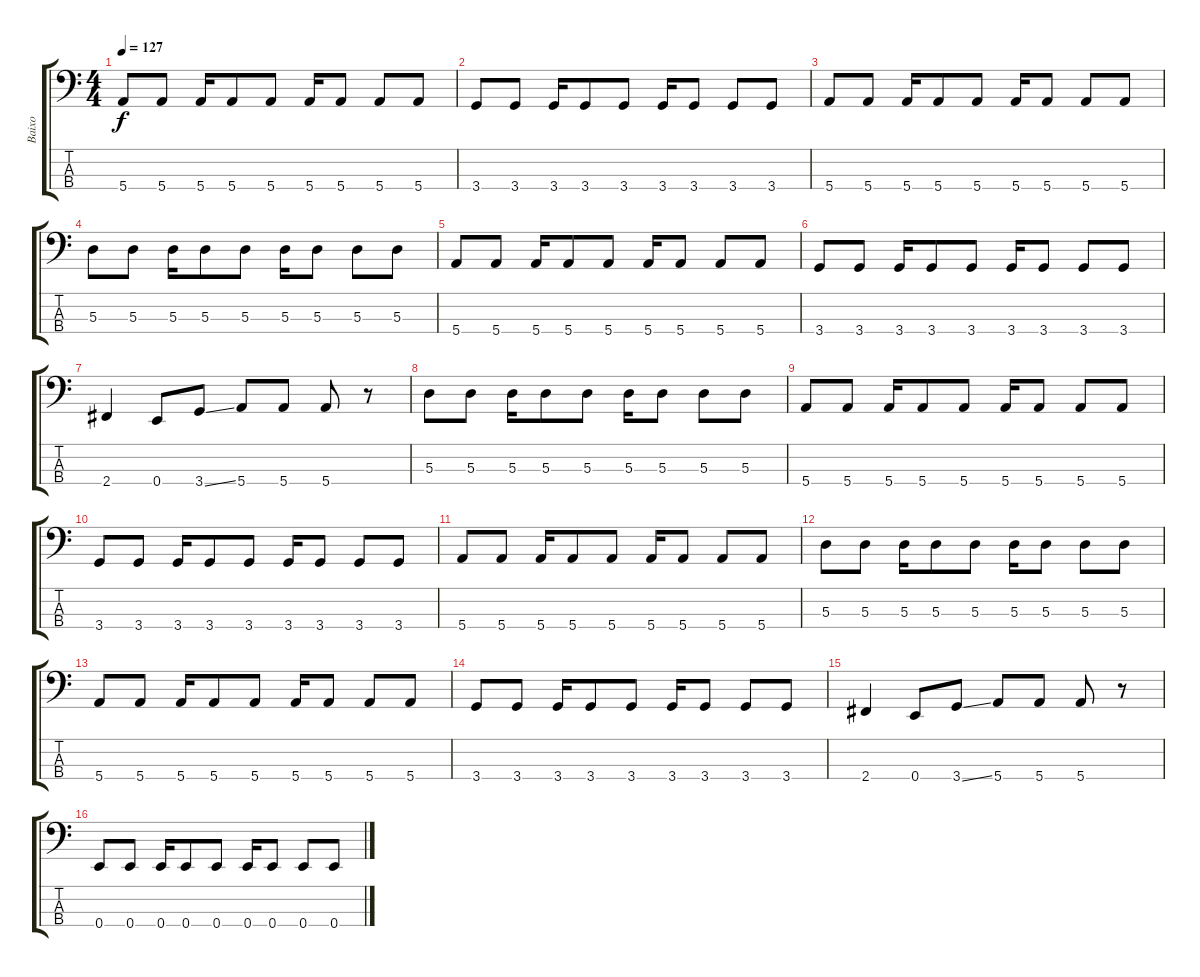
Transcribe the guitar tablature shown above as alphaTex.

\track ("Baixo" "Baixo") {instrument synthbass1}
\staff {score tabs}
\tuning (G2 D2 A1 E1) {hide}
\ts (4 4)
\tempo 127
\clef f4
\ks c
5.4.8{dy f} 5.4.8 5.4.16 5.4.8 5.4.8 5.4.16 5.4.8 5.4.8 5.4.8 |
3.4.8 3.4.8 3.4.16 3.4.8 3.4.8 3.4.16 3.4.8 3.4.8 3.4.8 |
5.4.8 5.4.8 5.4.16 5.4.8 5.4.8 5.4.16 5.4.8 5.4.8 5.4.8 |
5.3.8 5.3.8 5.3.16 5.3.8 5.3.8 5.3.16 5.3.8 5.3.8 5.3.8 |
5.4.8 5.4.8 5.4.16 5.4.8 5.4.8 5.4.16 5.4.8 5.4.8 5.4.8 |
3.4.8 3.4.8 3.4.16 3.4.8 3.4.8 3.4.16 3.4.8 3.4.8 3.4.8 |
2.4.4 0.4.8 3.4{ss}.8 5.4.8 5.4.8 5.4.8 r.8 |
5.3.8 5.3.8 5.3.16 5.3.8 5.3.8 5.3.16 5.3.8 5.3.8 5.3.8 |
5.4.8 5.4.8 5.4.16 5.4.8 5.4.8 5.4.16 5.4.8 5.4.8 5.4.8 |
3.4.8 3.4.8 3.4.16 3.4.8 3.4.8 3.4.16 3.4.8 3.4.8 3.4.8 |
5.4.8 5.4.8 5.4.16 5.4.8 5.4.8 5.4.16 5.4.8 5.4.8 5.4.8 |
5.3.8 5.3.8 5.3.16 5.3.8 5.3.8 5.3.16 5.3.8 5.3.8 5.3.8 |
5.4.8 5.4.8 5.4.16 5.4.8 5.4.8 5.4.16 5.4.8 5.4.8 5.4.8 |
3.4.8 3.4.8 3.4.16 3.4.8 3.4.8 3.4.16 3.4.8 3.4.8 3.4.8 |
2.4.4 0.4.8 3.4{ss}.8 5.4.8 5.4.8 5.4.8 r.8 |
0.4.8 0.4.8 0.4.16 0.4.8 0.4.8 0.4.16 0.4.8 0.4.8 0.4.8
